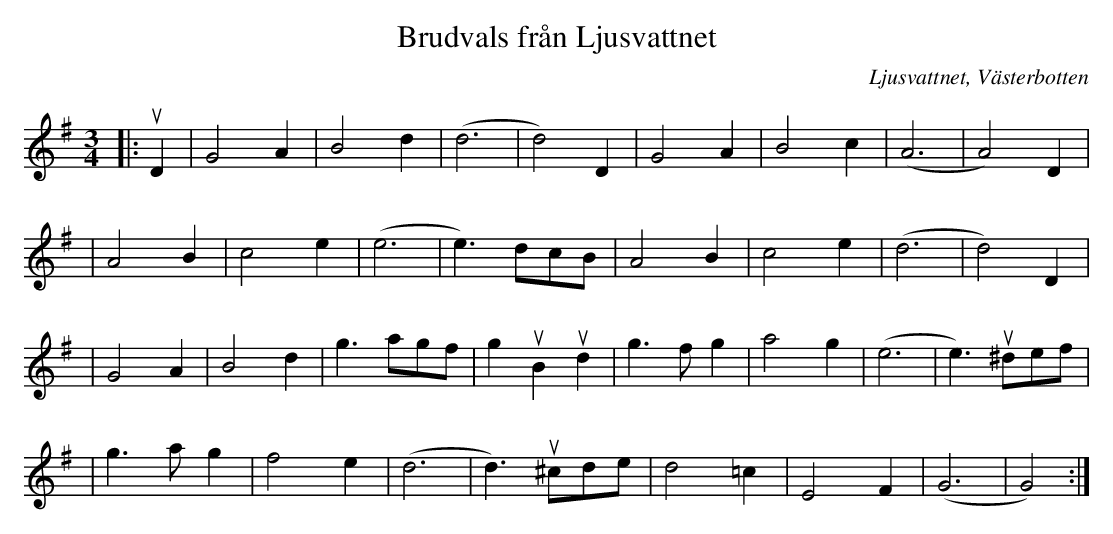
X:1
T:Brudvals från Ljusvattnet
O:Ljusvattnet, Västerbotten
M:3/4
L:1/4
K:G
|: uD | G2A | B2d | (d3 | d2)D | G2A | B2c | (A3 | A2)D |
|A2B | c2e | (e3 | e3/)d/c/B/ | A2B | c2e | (d3 | d2)D |
| G2A | B2d | g3/a/g/f/ | guBud | g3/f/g | a2 g | (e3 | e3/)u^d/e/f/ |
| g3/a/g | f2e | (d3 | d3/)u^c/d/e/ | d2=c | E2F | (G3 | G2) :|
